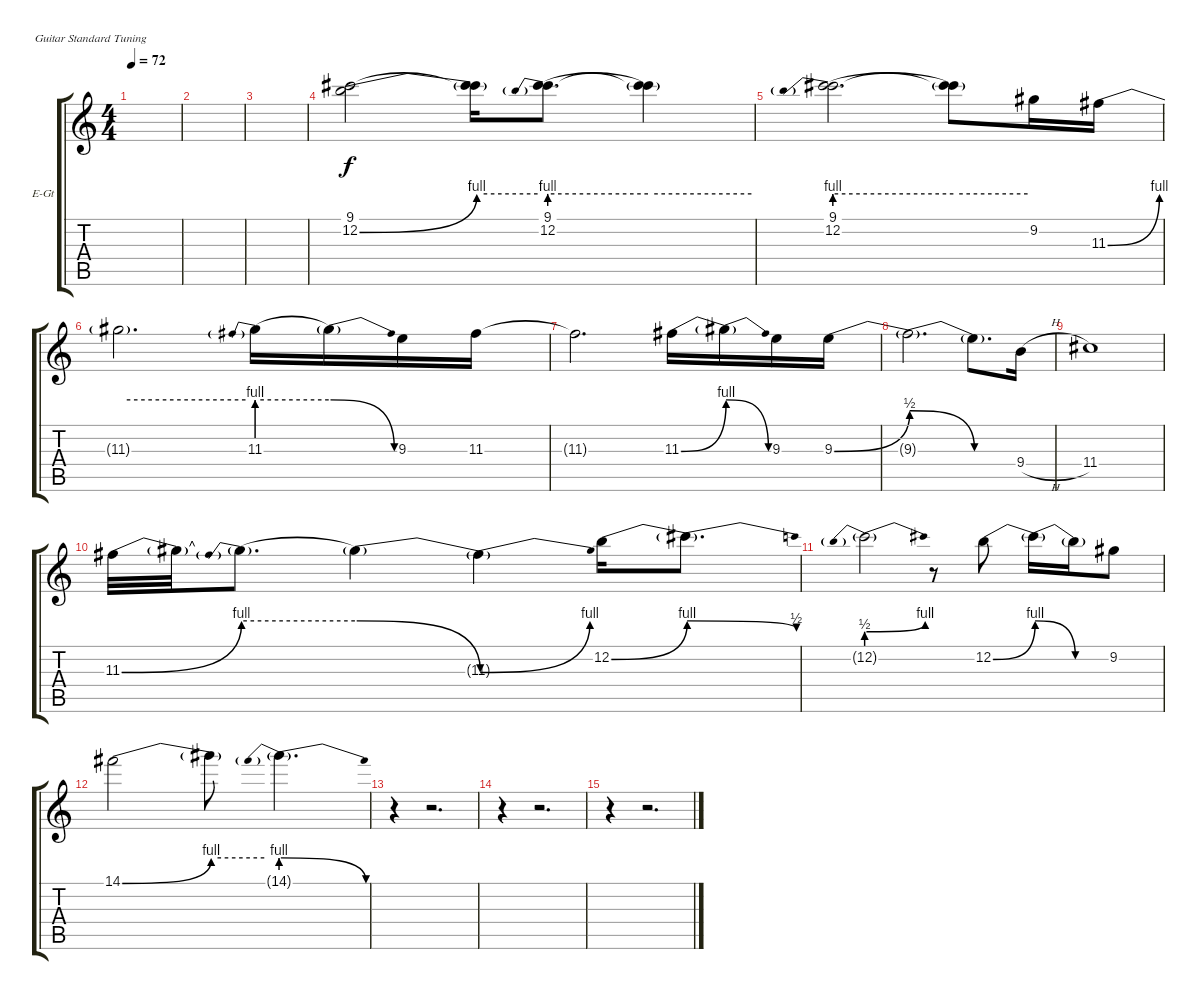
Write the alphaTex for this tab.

\bracketExtendMode groupsimilarinstruments
\firstSystemTrackNameOrientation horizontal
\otherSystemsTrackNameOrientation horizontal
\track ("David" "E-Gt") {instrument distortionguitar}
\staff {score tabs}
\tuning (E4 B3 G3 D3 A2 E2)
\ts (4 4)
\tempo 72
\clef g2
\ks c
|
|
|
(9.1 12.2{be (bend 0 0 60 4)}).2 (9.1{t} 12.2{be (hold 0 4 60 4) t}).16 (9.1 12.2{be (prebend 0 4 60 4)}).8{d} (9.1{t} 12.2{be (hold 0 4 60 4) t}).4 |
(9.1 12.2{be (prebend 0 4 60 4)}).2{d} (9.1{t} 12.2{be (hold 0 4 60 4) t}).8 9.2.16 11.3{be (bend 0 0 60 4)}.16 |
11.3{be (hold 0 4 60 4) t}.2{d} 11.3{be (prebend 0 4 60 4)}.16 11.3{be (release 0 4 60 0) t}.16 9.3.16 11.3.16 |
11.3{t}.2{d} 11.3{be (bend 0 0 60 4)}.16 11.3{be (release 0 4 60 0) t}.16 9.3.16 9.3{be (bend 0 0 60 2)}.16 |
9.3{be (release 0 2 60 0) t}.2{d} 9.3{be (hold 0 0 60 0) t}.8{d} 9.4{h}.16 |
11.4.1 |
11.3{be (bend 0 0 60 4)}.32 11.3{t}.32 11.3{be (prebend 0 4 60 4) t}.8{d} 11.3{be (release 0 4 60 0) t}.4 11.3{be (bend 0 0 60 4) t}.4 12.2{be (bend 0 0 60 4)}.16 12.2{be (release 0 4 60 2) t}.8{d} |
12.2{be (prebendbend 0 2 60 4) g}.2 r.8 12.2{be (bend 0 0 60 4)}.8 12.2{be (release 0 4 60 0) t}.16 12.2{be (hold 0 0 60 0) t}.16 9.2.8 |
14.1{be (bend 0 0 60 4)}.2 14.1{be (hold 0 4 60 4) t}.8 14.1{be (prebendrelease 0 4 60 0) g}.4{d} |
r.4 r.2{d} |
r.4 r.2{d} |
r.4 r.2{d}
